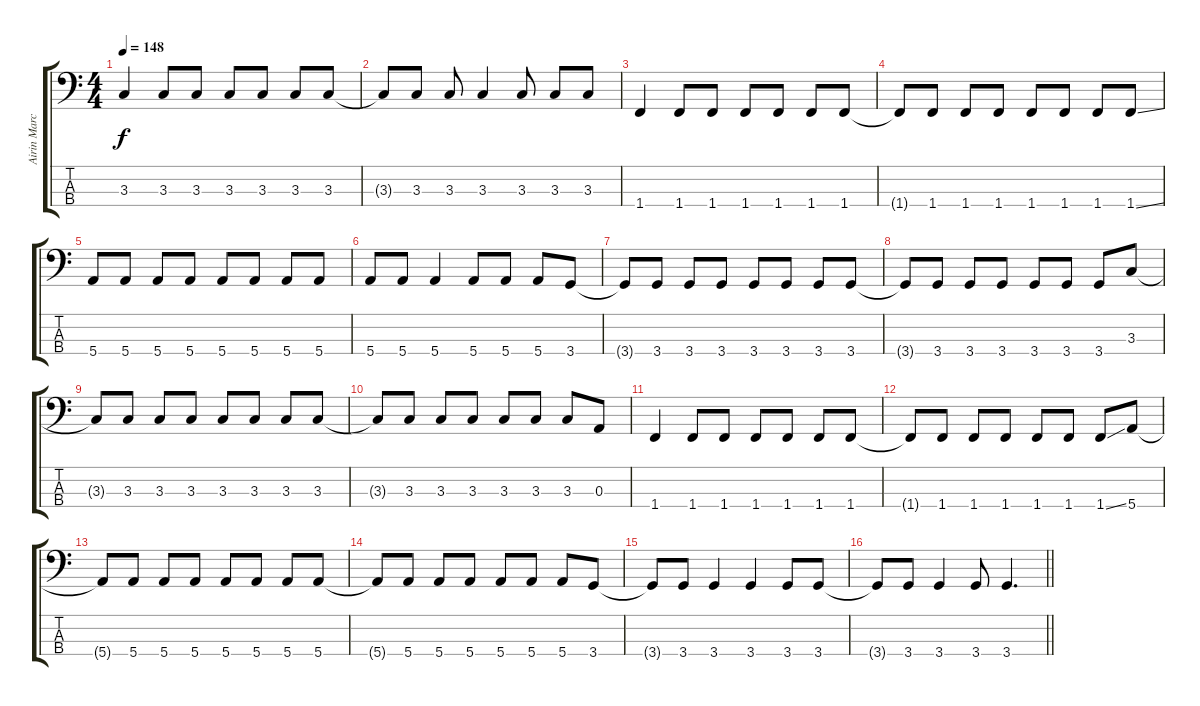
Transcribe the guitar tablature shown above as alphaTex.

\track ("Airin Marchenko" "Airin Marc") {instrument electricbasspick}
\staff {score tabs}
\tuning (G2 D2 A1 E1) {hide}
\ts (4 4)
\section ("" "")
\tempo 148
\clef f4
\ks c
3.3.4{dy f} 3.3.8 3.3.8 3.3.8 3.3.8 3.3.8 3.3.8 |
3.3{t}.8 3.3.8 3.3.8 3.3.4 3.3.8 3.3.8 3.3.8 |
1.4.4 1.4.8 1.4.8 1.4.8 1.4.8 1.4.8 1.4.8 |
1.4{t}.8 1.4.8 1.4.8 1.4.8 1.4.8 1.4.8 1.4.8 1.4{ss}.8 |
5.4.8 5.4.8 5.4.8 5.4.8 5.4.8 5.4.8 5.4.8 5.4.8 |
5.4.8 5.4.8 5.4.4 5.4.8 5.4.8 5.4.8 3.4.8 |
3.4{t}.8 3.4.8 3.4.8 3.4.8 3.4.8 3.4.8 3.4.8 3.4.8 |
3.4{t}.8 3.4.8 3.4.8 3.4.8 3.4.8 3.4.8 3.4.8 3.3.8 |
3.3{t}.8 3.3.8 3.3.8 3.3.8 3.3.8 3.3.8 3.3.8 3.3.8 |
3.3{t}.8 3.3.8 3.3.8 3.3.8 3.3.8 3.3.8 3.3.8 0.3.8 |
1.4.4 1.4.8 1.4.8 1.4.8 1.4.8 1.4.8 1.4.8 |
1.4{t}.8 1.4.8 1.4.8 1.4.8 1.4.8 1.4.8 1.4{ss}.8 5.4.8 |
5.4{t}.8 5.4.8 5.4.8 5.4.8 5.4.8 5.4.8 5.4.8 5.4.8 |
5.4{t}.8 5.4.8 5.4.8 5.4.8 5.4.8 5.4.8 5.4.8 3.4.8 |
3.4{t}.8 3.4.8 3.4.4 3.4.4 3.4.8 3.4.8 |
\barLineRight lightlight
3.4{t}.8 3.4.8 3.4.4 3.4.8 3.4.4{d}
